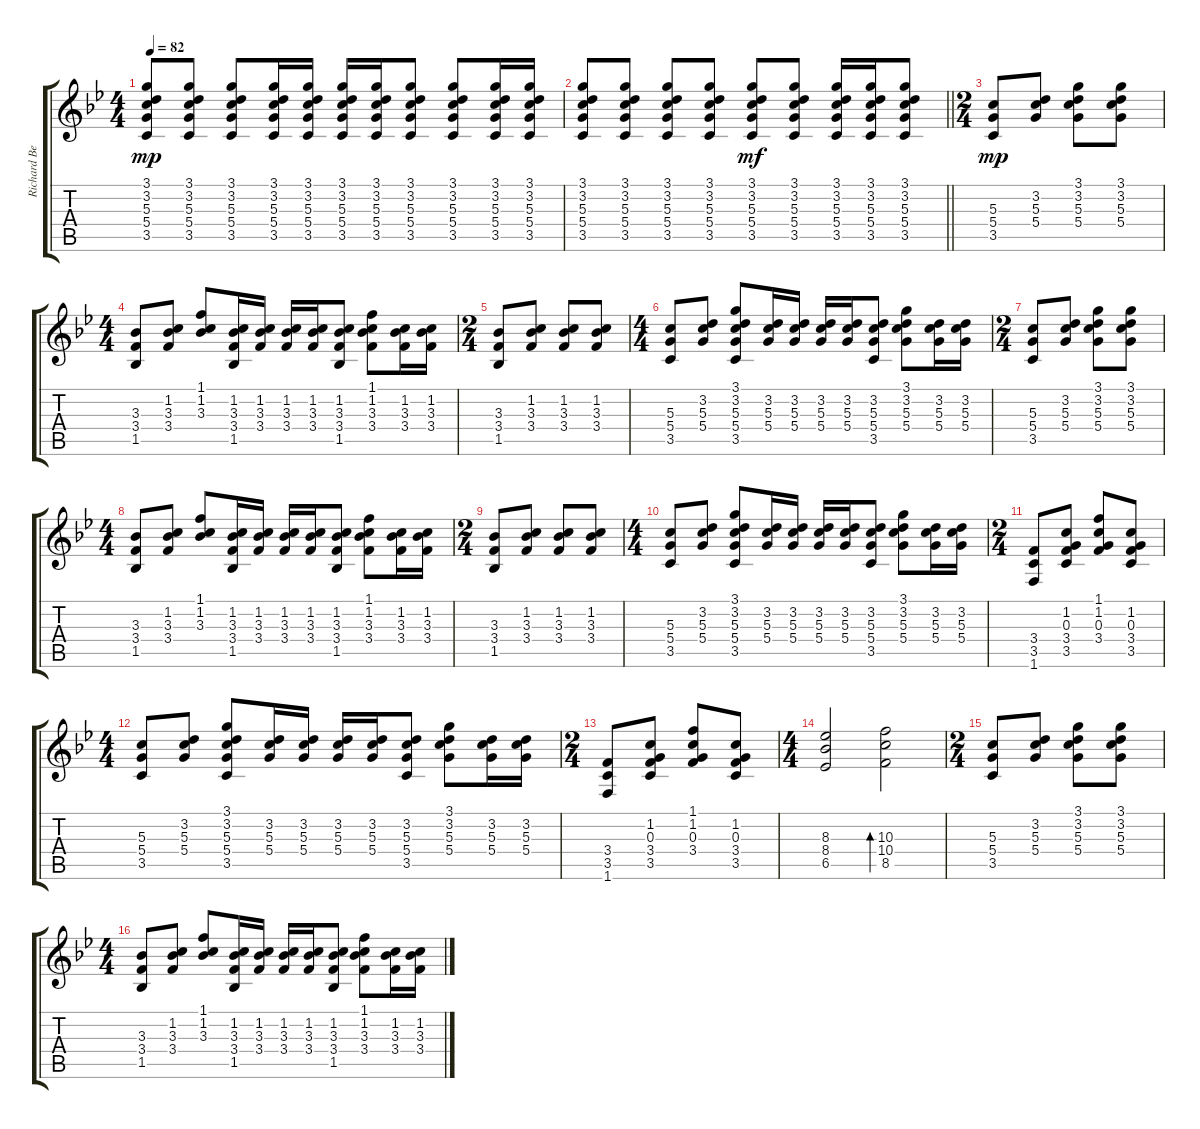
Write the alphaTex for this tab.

\track ("Richard Bennett - Acoustic" "Richard Be") {instrument acousticguitarsteel}
\staff {score tabs}
\tuning (E4 B3 G3 D3 A2 E2) {hide}
\ts (4 4)
\tempo 82
\clef g2
\ks bb
(3.1 3.2 5.3 5.4 3.5).8{dy mp} (3.1 3.2 5.3 5.4 3.5).8 (3.1 3.2 5.3 5.4 3.5).8 (3.1 3.2 5.3 5.4 3.5).16 (3.1 3.2 5.3 5.4 3.5).16 (3.1 3.2 5.3 5.4 3.5).16 (3.1 3.2 5.3 5.4 3.5).16 (3.1 3.2 5.3 5.4 3.5).8 (3.1 3.2 5.3 5.4 3.5).8 (3.1 3.2 5.3 5.4 3.5).16 (3.1 3.2 5.3 5.4 3.5).16 |
\barLineRight lightlight
(3.1 3.2 5.3 5.4 3.5).8 (3.1 3.2 5.3 5.4 3.5).8 (3.1 3.2 5.3 5.4 3.5).8 (3.1 3.2 5.3 5.4 3.5).8 (3.1 3.2 5.3 5.4 3.5).8{dy mf} (3.1 3.2 5.3 5.4 3.5).8 (3.1 3.2 5.3 5.4 3.5).16 (3.1 3.2 5.3 5.4 3.5).16 (3.1 3.2 5.3 5.4 3.5).8 |
\ts (2 4)
(5.3 5.4 3.5).8{dy mp} (3.2 5.3 5.4).8 (3.1 3.2 5.3 5.4).8 (3.1 3.2 5.3 5.4).8 |
\ts (4 4)
(3.3 3.4 1.5).8 (1.2 3.3 3.4).8 (1.1 1.2 3.3).8 (1.2 3.3 3.4 1.5).16 (1.2 3.3 3.4).16 (1.2 3.3 3.4).16 (1.2 3.3 3.4).16 (1.2 3.3 3.4 1.5).8 (1.1 1.2 3.3 3.4).8 (1.2 3.3 3.4).16 (1.2 3.3 3.4).16 |
\ts (2 4)
(3.3 3.4 1.5).8 (1.2 3.3 3.4).8 (1.2 3.3 3.4).8 (1.2 3.3 3.4).8 |
\ts (4 4)
(5.3 5.4 3.5).8 (3.2 5.3 5.4).8 (3.1 3.2 5.3 5.4 3.5).8 (3.2 5.3 5.4).16 (3.2 5.3 5.4).16 (3.2 5.3 5.4).16 (3.2 5.3 5.4).16 (3.2 5.3 5.4 3.5).8 (3.1 3.2 5.3 5.4).8 (3.2 5.3 5.4).16 (3.2 5.3 5.4).16 |
\ts (2 4)
(5.3 5.4 3.5).8 (3.2 5.3 5.4).8 (3.1 3.2 5.3 5.4).8 (3.1 3.2 5.3 5.4).8 |
\ts (4 4)
(3.3 3.4 1.5).8 (1.2 3.3 3.4).8 (1.1 1.2 3.3).8 (1.2 3.3 3.4 1.5).16 (1.2 3.3 3.4).16 (1.2 3.3 3.4).16 (1.2 3.3 3.4).16 (1.2 3.3 3.4 1.5).8 (1.1 1.2 3.3 3.4).8 (1.2 3.3 3.4).16 (1.2 3.3 3.4).16 |
\ts (2 4)
(3.3 3.4 1.5).8 (1.2 3.3 3.4).8 (1.2 3.3 3.4).8 (1.2 3.3 3.4).8 |
\ts (4 4)
(5.3 5.4 3.5).8 (3.2 5.3 5.4).8 (3.1 3.2 5.3 5.4 3.5).8 (3.2 5.3 5.4).16 (3.2 5.3 5.4).16 (3.2 5.3 5.4).16 (3.2 5.3 5.4).16 (3.2 5.3 5.4 3.5).8 (3.1 3.2 5.3 5.4).8 (3.2 5.3 5.4).16 (3.2 5.3 5.4).16 |
\ts (2 4)
(3.4 3.5 1.6).8 (1.2 0.3 3.4 3.5).8 (1.1 1.2 0.3 3.4).8 (1.2 0.3 3.4 3.5).8 |
\ts (4 4)
(5.3 5.4 3.5).8 (3.2 5.3 5.4).8 (3.1 3.2 5.3 5.4 3.5).8 (3.2 5.3 5.4).16 (3.2 5.3 5.4).16 (3.2 5.3 5.4).16 (3.2 5.3 5.4).16 (3.2 5.3 5.4 3.5).8 (3.1 3.2 5.3 5.4).8 (3.2 5.3 5.4).16 (3.2 5.3 5.4).16 |
\ts (2 4)
(3.4 3.5 1.6).8 (1.2 0.3 3.4 3.5).8 (1.1 1.2 0.3 3.4).8 (1.2 0.3 3.4 3.5).8 |
\ts (4 4)
(8.3 8.4 6.5).2 (10.3 10.4 8.5).2{bd 30} |
\ts (2 4)
(5.3 5.4 3.5).8 (3.2 5.3 5.4).8 (3.1 3.2 5.3 5.4).8 (3.1 3.2 5.3 5.4).8 |
\ts (4 4)
(3.3 3.4 1.5).8 (1.2 3.3 3.4).8 (1.1 1.2 3.3).8 (1.2 3.3 3.4 1.5).16 (1.2 3.3 3.4).16 (1.2 3.3 3.4).16 (1.2 3.3 3.4).16 (1.2 3.3 3.4 1.5).8 (1.1 1.2 3.3 3.4).8 (1.2 3.3 3.4).16 (1.2 3.3 3.4).16
